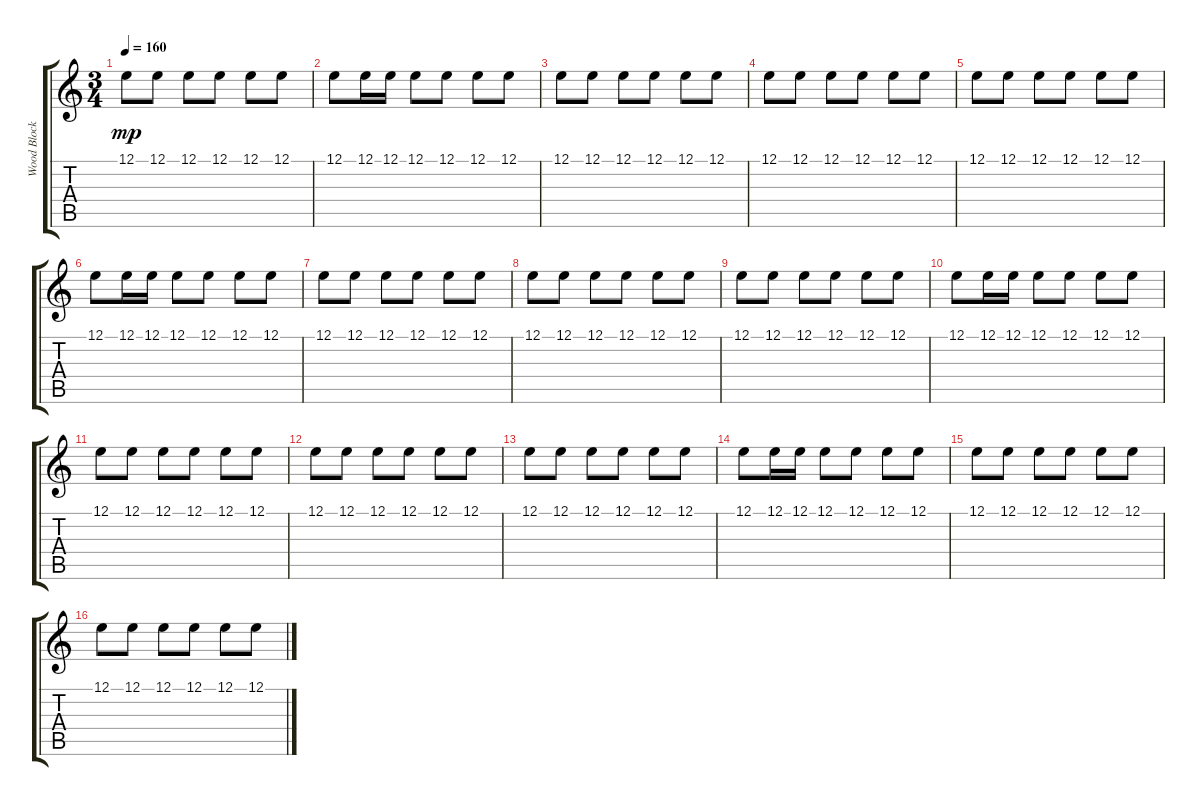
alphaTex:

\track ("Wood Block" "Wood Block") {instrument woodblock}
\staff {score tabs}
\tuning (E4 B3 G3 D3 A2 E2) {hide}
\ts (3 4)
\tempo 160
\clef g2
\ks c
12.1.8{dy mp} 12.1.8 12.1.8 12.1.8 12.1.8 12.1.8 |
12.1.8 12.1.16 12.1.16 12.1.8 12.1.8 12.1.8 12.1.8 |
12.1.8 12.1.8 12.1.8 12.1.8 12.1.8 12.1.8 |
12.1.8 12.1.8 12.1.8 12.1.8 12.1.8 12.1.8 |
12.1.8 12.1.8 12.1.8 12.1.8 12.1.8 12.1.8 |
12.1.8 12.1.16 12.1.16 12.1.8 12.1.8 12.1.8 12.1.8 |
12.1.8 12.1.8 12.1.8 12.1.8 12.1.8 12.1.8 |
12.1.8 12.1.8 12.1.8 12.1.8 12.1.8 12.1.8 |
12.1.8 12.1.8 12.1.8 12.1.8 12.1.8 12.1.8 |
12.1.8 12.1.16 12.1.16 12.1.8 12.1.8 12.1.8 12.1.8 |
12.1.8 12.1.8 12.1.8 12.1.8 12.1.8 12.1.8 |
12.1.8 12.1.8 12.1.8 12.1.8 12.1.8 12.1.8 |
12.1.8 12.1.8 12.1.8 12.1.8 12.1.8 12.1.8 |
12.1.8 12.1.16 12.1.16 12.1.8 12.1.8 12.1.8 12.1.8 |
12.1.8 12.1.8 12.1.8 12.1.8 12.1.8 12.1.8 |
12.1.8 12.1.8 12.1.8 12.1.8 12.1.8 12.1.8
